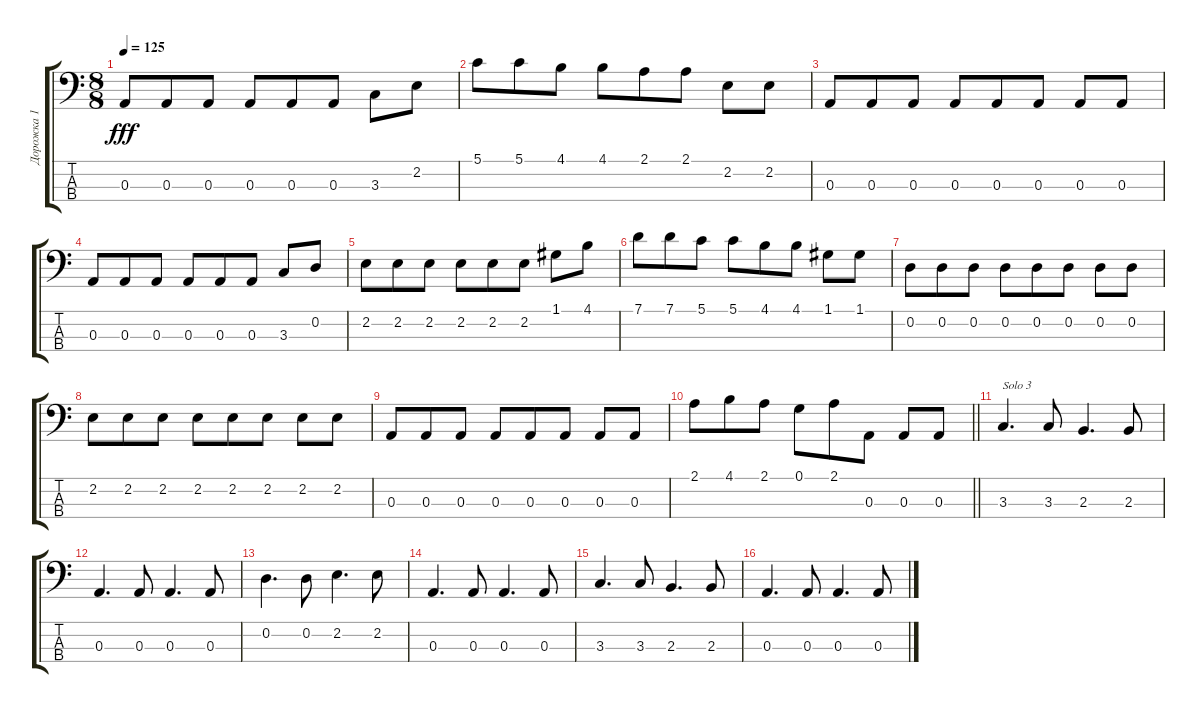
\track ("Дорожка 1" "Дорожка 1") {instrument acousticguitarsteel}
\staff {score tabs}
\tuning (G2 D2 A1 E1) {hide}
\ts (8 8)
\tempo 125
\clef f4
\ks c
0.3.8{dy fff} 0.3.8 0.3.8 0.3.8 0.3.8 0.3.8 3.3.8 2.2.8 |
5.1.8 5.1.8 4.1.8 4.1.8 2.1.8 2.1.8 2.2.8 2.2.8 |
0.3.8 0.3.8 0.3.8 0.3.8 0.3.8 0.3.8 0.3.8 0.3.8 |
0.3.8 0.3.8 0.3.8 0.3.8 0.3.8 0.3.8 3.3.8 0.2.8 |
2.2.8 2.2.8 2.2.8 2.2.8 2.2.8 2.2.8 1.1.8 4.1.8 |
7.1.8 7.1.8 5.1.8 5.1.8 4.1.8 4.1.8 1.1.8 1.1.8 |
0.2.8 0.2.8 0.2.8 0.2.8 0.2.8 0.2.8 0.2.8 0.2.8 |
2.2.8 2.2.8 2.2.8 2.2.8 2.2.8 2.2.8 2.2.8 2.2.8 |
0.3.8 0.3.8 0.3.8 0.3.8 0.3.8 0.3.8 0.3.8 0.3.8 |
\barLineRight lightlight
2.1.8 4.1.8 2.1.8 0.1.8 2.1.8 0.3.8 0.3.8 0.3.8 |
3.3.4{d txt "Solo 3"} 3.3.8 2.3.4{d} 2.3.8 |
0.3.4{d} 0.3.8 0.3.4{d} 0.3.8 |
0.2.4{d} 0.2.8 2.2.4{d} 2.2.8 |
0.3.4{d} 0.3.8 0.3.4{d} 0.3.8 |
3.3.4{d} 3.3.8 2.3.4{d} 2.3.8 |
0.3.4{d} 0.3.8 0.3.4{d} 0.3.8
